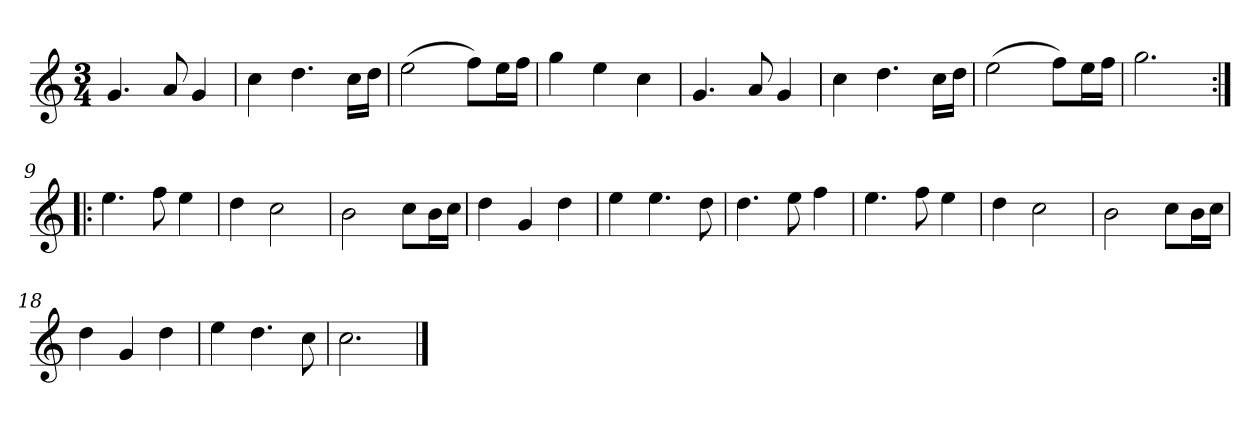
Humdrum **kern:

**kern
*part1
*staff1
*clefG2
*k[]
*C:
*M3/4
*MM120
=1
4.g
8a
4g
=2
4cc
4.dd
16cc\LL
16dd\JJ
=3
(2ee
8ff\L)
16ee\L
16ff\JJ
=4
4gg
4ee
4cc
=5
4.g
8a
4g
=6
4cc
4.dd
16cc\LL
16dd\JJ
=7
(2ee
8ff\L)
16ee\L
16ff\JJ
=8
2.gg
=9:|!|:
4.ee
8ff
4ee
=10
4dd
2cc
=11
2b
8cc\L
16b\L
16cc\JJ
=12
4dd
4g
4dd
=13
4ee
4.ee
8dd
=14
4.dd
8ee
4ff
=15
4.ee
8ff
4ee
=16
4dd
2cc
=17
2b
8cc\L
16b\L
16cc\JJ
=18
4dd
4g
4dd
=19
4ee
4.dd
8cc
=20
2.cc
==
*-
